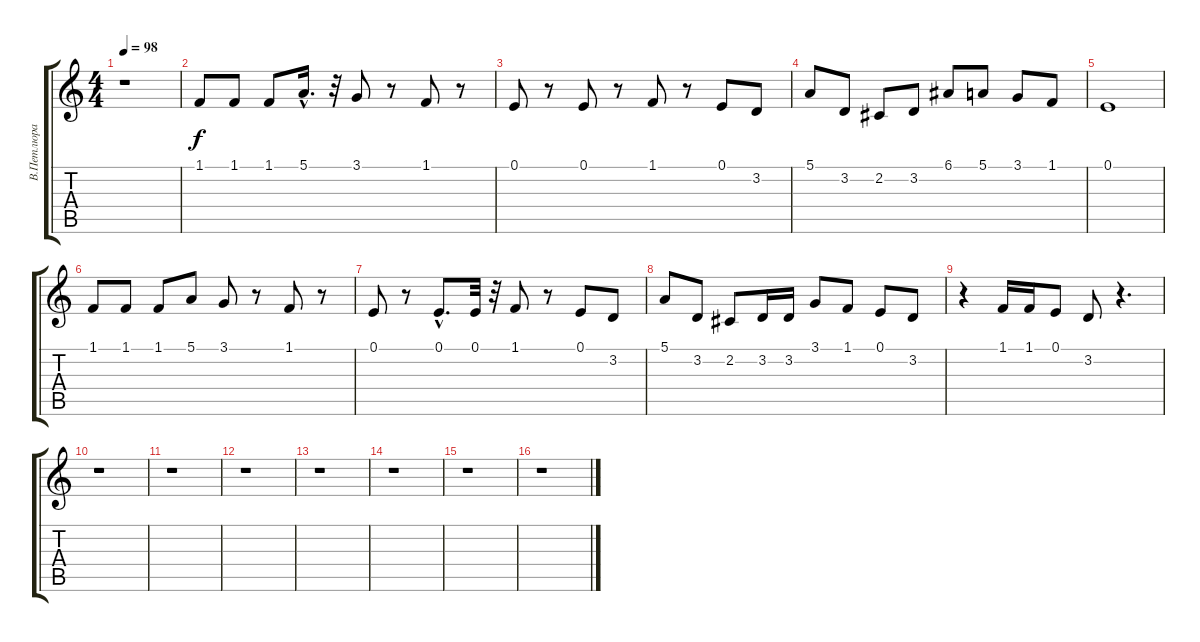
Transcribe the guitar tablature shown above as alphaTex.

\track ("В.Петлюра" "В.Петлюра") {instrument acousticgrandpiano}
\staff {score tabs}
\tuning (E4 B3 G3 D3 A2 E2) {hide}
\ts (4 4)
\tempo 98
\clef g2
\ks c
r.1{dy f} |
1.1.8 1.1.8 1.1.8 5.1{hac}.16{d} r.32 3.1.8 r.8 1.1.8 r.8 |
0.1.8 r.8 0.1.8 r.8 1.1.8 r.8 0.1.8 3.2.8 |
5.1.8 3.2.8 2.2.8 3.2.8 6.1.8 5.1.8 3.1.8 1.1.8 |
0.1.1 |
1.1.8 1.1.8 1.1.8 5.1.8 3.1.8 r.8 1.1.8 r.8 |
0.1.8 r.8 0.1{hac}.8{d} 0.1.32 r.32 1.1.8 r.8 0.1.8 3.2.8 |
5.1.8 3.2.8 2.2.8 3.2.16 3.2.16 3.1.8 1.1.8 0.1.8 3.2.8 |
r.4 1.1.16 1.1.16 0.1.8 3.2.8 r.4{d} |
r.1 |
r.1 |
r.1 |
r.1 |
r.1 |
r.1 |
r.1
